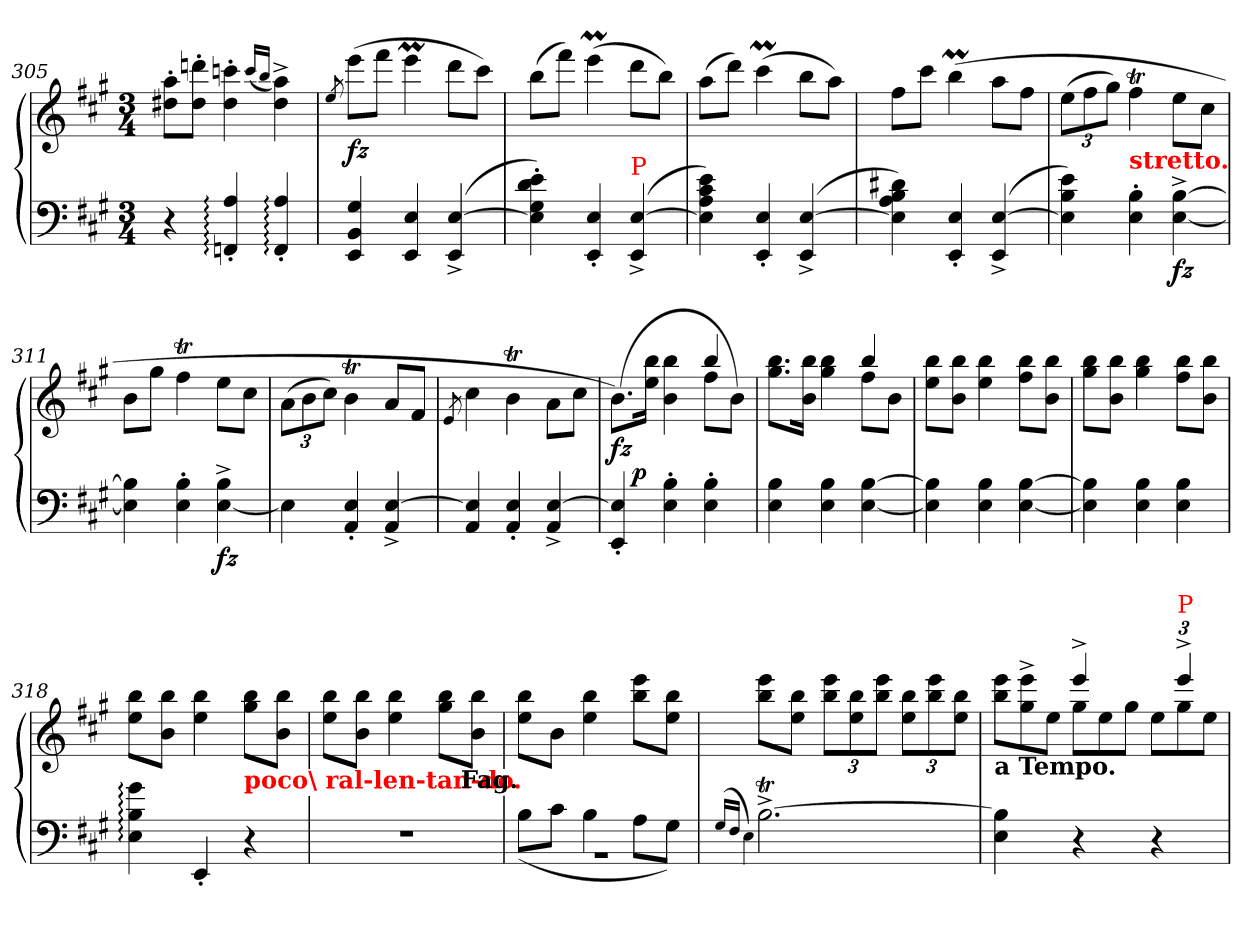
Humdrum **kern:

**kern	**kern	**dynam
*part1	*part1	*part1
*staff2	*staff1	*staff1/2
*clefF4	*clefG2	*
*k[f#c#g#]	*k[f#c#g#]	*
*A:	*A:	*
*M3/4	*M3/4	*
=305	=305	=305
4r	8aa'> 8dd#X'>L	.
.	8dddn'> 8dd#'>J	.
4A:'>/ 4FFn:'>/	4cccn'> 4dd#'>	.
.	(>16qqccc/LL	.
.	16qqbb/JJ	.
4A:'</ 4FF:'</	4aa^< 4dd#^<)	.
=306	=306	=306
.	8qee/	.
!	!	!LO:DY:b
4G# 4BB 4EE	(>8eeeL	fz
.	8fff#J	.
4E 4EE	4eeeM	.
(>[4E^< 4EE^<	8dddL	.
.	8ccc#J)	.
=307	=307	=307
4e'>\ 4d'>\ 4G#'>\ 4E]'>\)	(>8bbL	.
.	8fff#J)	.
4E'< 4EE'<	(>4eeeM	.
!LO:TX:a:color=red:t=P	!	!
(>[4E^> 4EE^>	8dddL	.
.	8bbJ)	.
=308	=308	=308
4e 4c# 4A 4E])	(>8aaL	.
.	8dddJ)	.
4E'< 4EE'<	(>4ccc#m	.
(>[4E^< 4EE^<	8bbL	.
.	8aaJ)	.
=309	=309	=309
4d#X 4B 4A 4E])	8ff#L	.
.	8ccc#J	.
4E'< 4EE'<	(>4bbM	.
(>[4E^> 4EE^>	8aaL	.
.	8ff#J	.
=310	=310	=310
*	*Xbrackettup	*
4e 4B 4E])	(>12eeL	.
.	12ff#	.
.	12gg#J)	.
!	!LO:TX:b:B:color=red:t=stretto.	!
4B'> 4E'>	4ff#T	.
!	!	!LO:DY:b=2
[4B^> [4E^>	8eeL	fz
.	8cc#J	.
=311	=311	=311
4B] 4E]	8bL	.
.	8gg#J	.
4B'> 4E'>	4ff#T	.
!	!	!LO:DY:b=2
4B^> [4E^>	8eeL	fz
.	8cc#J	.
=312	=312	=312
4E]	(>12aL	.
.	12b	.
.	12cc#J)	.
4E'< 4AA'<	4bT	.
[4E^> 4AA^>	8a/L	.
.	8f#/J	.
=313	=313	=313
.	8qe/	.
4E] 4AA	4cc#	.
4E'< 4AA'<	4bT	.
[4E^> 4AA^>	8aL	.
.	8cc#J	.
=314	=314	=314
*	*^	*
!	!	!	!LO:DY:b
4E]'>/ 4EE'>/	2ryy	(>8.bL)	fz
!	!	!	!LO:DY:b:rj
.	.	16bb 16eeJk	p
4B'> 4E'>	.	4bb\ 4b\	.
4B'> 4E'>	4bb	8ff#L	.
.	.	8bJ)	.
=315	=315	=315	=315
4B 4E	2ryy	8.bb 8.gg#L	.
.	.	16bb 16bJk	.
4B 4E	.	4bb 4gg#	.
[4B [4E	4bb	8ff#L	.
.	.	8bJ	.
=316	=316	=316	=316
!	!LO:TX:b:B:color=red:t=diminu-en-do.	!	!
*	*v	*v	*
4B] 4E]	8bb 8eeL	.
.	8bb 8bJ	.
4B 4E	4bb 4ee	.
[4B [4E	8bb 8ff#L	.
.	8bb 8bJ	.
=317	=317	=317
4B] 4E]	8bb 8gg#L	.
.	8bb 8bJ	.
4B 4E	4bb 4gg#	.
4B 4E	8bb 8ff#L	.
.	8bb 8bJ	.
=318	=318	=318
4g#: 4B: 4E:	8bb 8eeL	.
.	8bb 8bJ	.
4EE'<	4bb 4ee	.
!	!LO:TX:b:B:color=red:t=poco\ ral-len-tan-do.	!
4r	8bb 8gg#L	.
.	8bb 8bJ	.
=319	=319	=319
2.rF	8bb 8eeL	.
.	8bb 8bJ	.
.	4bb 4ee	.
.	8bb 8gg#L	.
.	8bb 8bJ	.
=320	=320	=320
*^	*	*
!	!	!LO:TX:b:B:rj:t=Fag.	!
2.rBB	(>8B!\L	8bb 8eeL	.
.	8c#!\J	8bJ	.
.	4B!	4bb 4ee	.
.	8A!\L	8eee 8bbL	.
.	8G#!J)	8bb 8eeJ	.
*v	*v	*	*
=321	=321	=321
(<16qqG#/LL	.	.
16qqF#/JJ	.	.
4qqE\)	.	.
[2.BT^<	8eee 8bbL	.
.	8bb 8eeJ	.
.	12eee 12bbL	.
.	12bb 12ee	.
.	12eee 12bbJ	.
.	12bb 12eeL	.
.	12eee 12bb	.
.	12bb 12eeJ	.
=322	=322	=322
*	*^	*
*	*	*Xtuplet	*
!	!LO:TX:b:B:t=a Tempo.	!	!
4B] 4E	4ryy	12eee 12bbL	.
.	.	12eee^> 12gg#^>	.
.	.	12eeJ	.
4r	4eee^>	12gg#L	.
.	.	12ee	.
.	.	12gg#J	.
4r	12ryy	12eeL	.
!	!LO:TX:a:color=red:t=P	!	!
.	6eee^>	12gg#	.
.	.	12eeJ	.
*	*v	*v	*
=	=	=
*-	*-	*-
